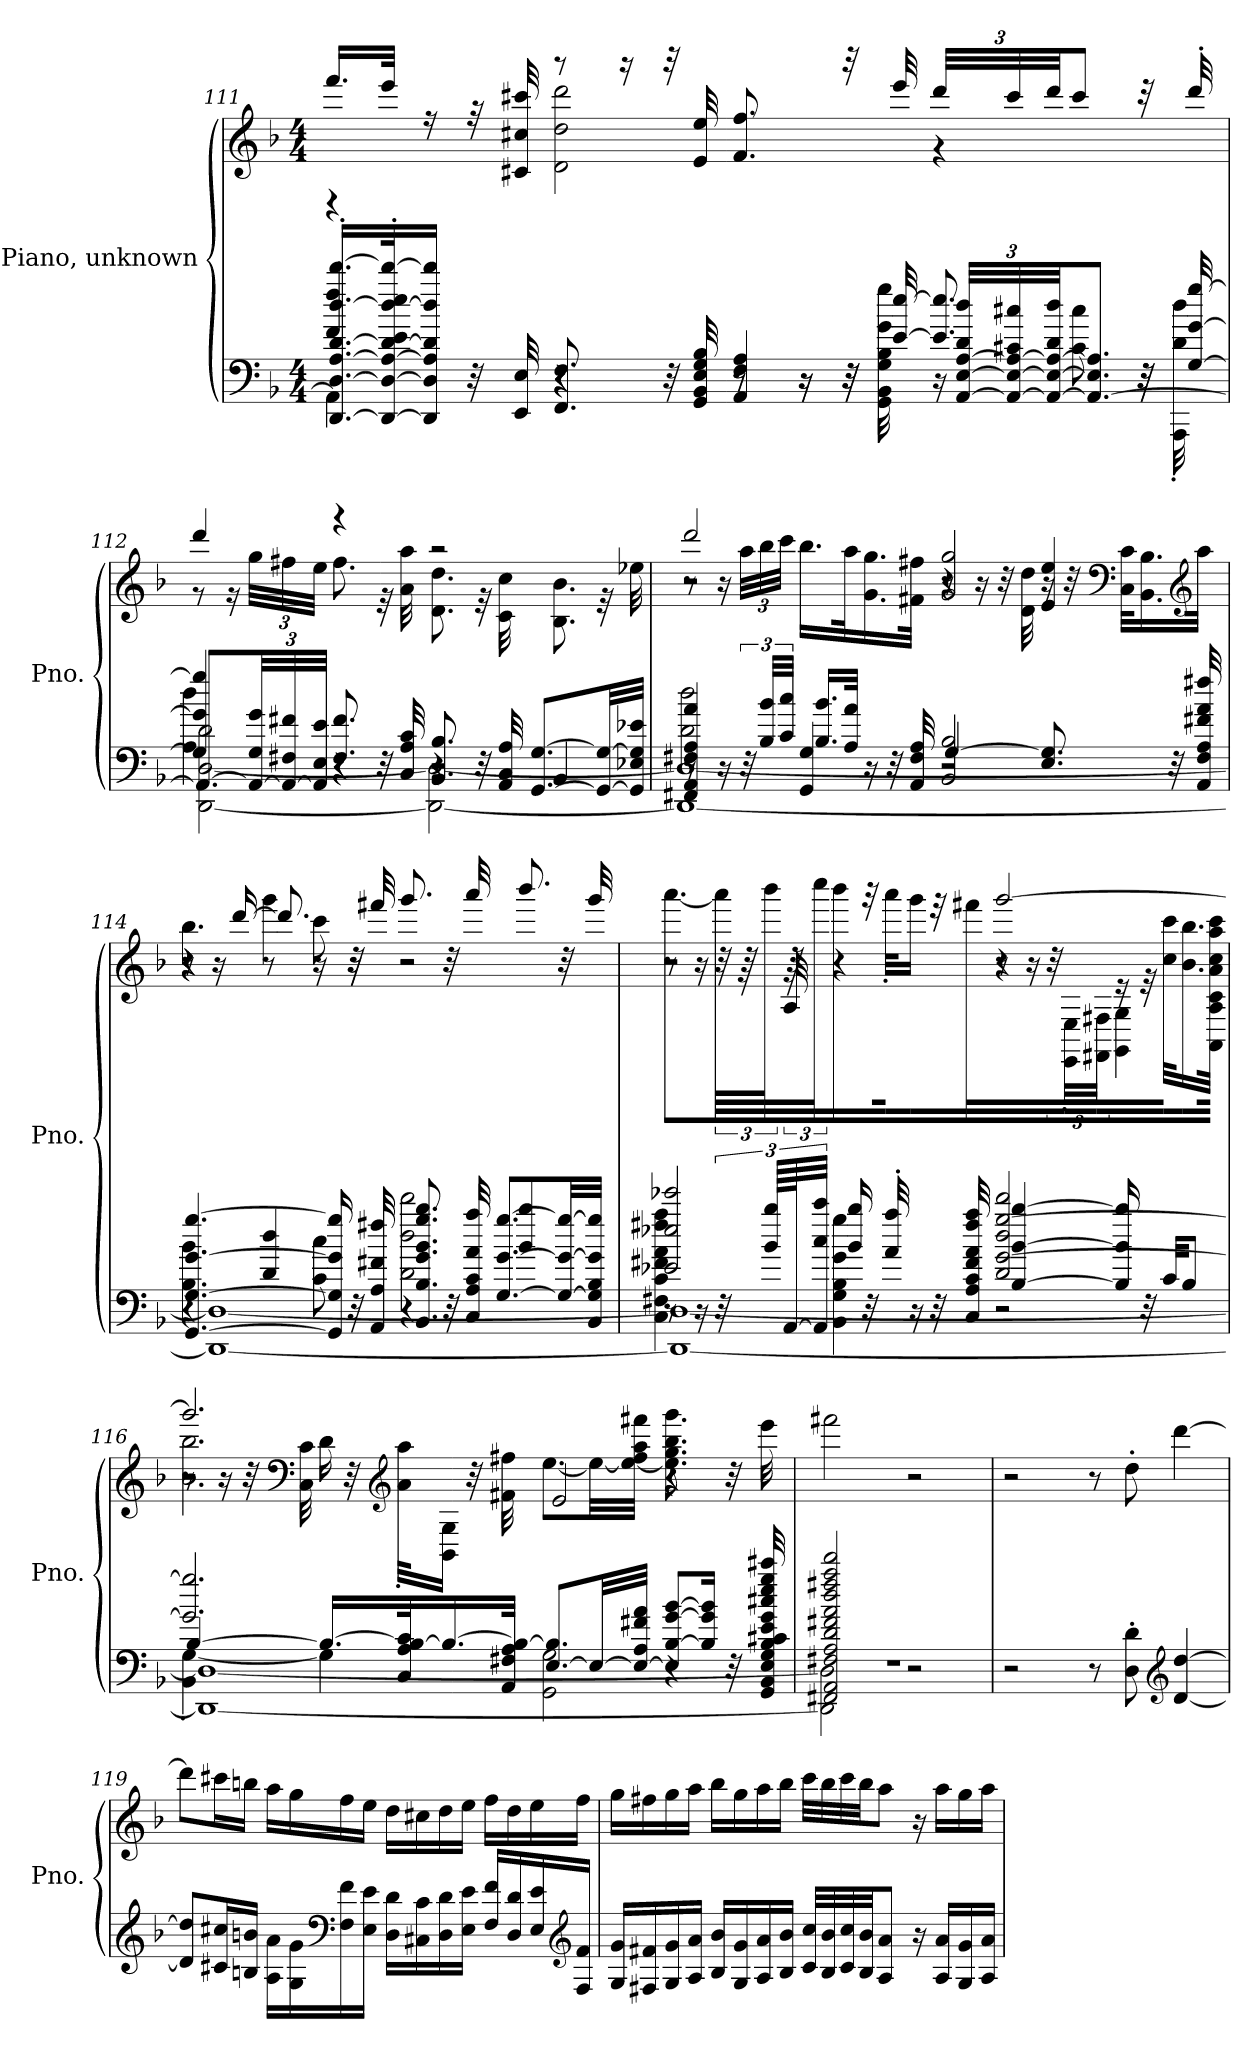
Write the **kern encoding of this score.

**kern	**kern
*part1	*part1
*staff2	*staff1
*I"Piano, unknown	*
*I'Pno.	*
!!LO:LB:g=z
*clefF4	*clefG2
*k[b-]	*k[b-]
*M4/4	*M4/4
=111	=111
*^	*^
*	*^	*	*
4f/' 4ff/'	4AA\]	[16.DD/' [16.D/' [16.A/' [16.d/' [16.dd/' [16.ddd/'LL	16.fff/LL	4r
.	.	32DD/_' 32D/_' 32A/_' 32d/_' 32e/' 32dd/_' 32ee/' 32ddd/_'K	32eee/JJk	.
.	.	16DD/] 16D/] 16A/] 16d/] 16dd/] 16ddd/]JJ	16r	.
.	.	32r	32r	.
.	.	32EE/ 32E/	32c#X/ 32cc#X/ 32ccc#X/	.
4r	4r	8.FF/ 8.F/	8r	2d\ 2dd\ 2ddd\
.	.	.	16r	.
.	.	32r	32r	.
.	.	32GG/ 32BB-/ 32E/ 32G/ 32B-/	32e/ 32ee/	.
8r	8r	4AA/ 4F/ 4A/	8.f/ 8.ff/	.
16r	16r	.	.	.
32r	32r	.	32r	.
[32e/ [32ee/	32GG\ 32BB-\ 32G\ 32B-\ 32g\ 32gg\	.	32eee/	.
*	*	*Xbrackettup	*Xbrackettup	*
8.e/] 8.ee/]	16r	[48AA/ [48E/ [48A/ 48d/ 48dd/LLL	48ddd/LLL	4r
.	.	48AA/_ 48E/_ 48A/_ 48c#X/ 48cc#X/	48ccc#/	.
.	.	48AA/_ 48E/_ 48A/_ 48d/ 48dd/JJ	48ddd/JJ	.
.	8c#\ 8cc#\	8.AA/_ 8.E/] 8.A/]J	8ccc#/J	.
32r	32r	.	32r	.
[32G/ [32g/ [32gg/	32AAA\' 32d\' 32dd\'	.	32ddd'/	.
!!LO:LB:g=z	!!
=112	=112	=112	=112	=112
*	*	*^	*	*
4G/] 4g/] 4gg/]	4A\ 4dd\	8.AA/L_	[2DD\ [2D\ 2d\	4ddd/	8r
.	.	.	.	.	16r
.	.	48AA/_ 48G/ 48g/LL	.	.	48gg\LLL
.	.	48AA/_ 48F#X/ 48f#X/	.	.	48ff#X\
.	.	48AA/] 48E/ 48e/JJJ	.	.	48ee\JJJ
4r	4r	8.F#/ 8.f#/	.	4r	8.ff#\
.	.	32r	.	.	32r
.	.	32C/ 32A/ 32c/	.	.	32a\ 32aa\
4r	2r	8.BB-/ 8.B-/	2DD\_ 2D\_	2r	8.d\ 8.dd\
.	.	32r	.	.	32r
.	.	32AA/ 32C/ 32A/	.	.	32c\ 32cc\
4BB-/	.	[8.GG/ [8.G/L	.	.	8.B-\ 8.b-\
.	.	32GG/_ 32G/_LL	.	.	32r
.	.	32GG/] 32E-X/ 32G/] 32e-X/JJJ	.	.	32ee-X\
!!LO:LB:g=z
=113	=113	=113	=113	=113	=113
*	*	*	*	*	*^
4FF#X/ 4AA/ 4F#X/ 4A/ 4a/	2d\ 2dd\	8r	1DD_ 1D_	2ddd/	8r	2r
.	.	16r	.	.	16r	.
*	*	*brackettup	*	*	*	*
.	.	48r	.	.	48aa\LLL	.
.	.	48B-/ 48b-/LLL	.	.	48bb-\	.
.	.	48c/ 48cc/JJJ	.	.	48ccc\JJJ	.
4GG/ 4G/	.	16.B-/ 16.b-/LL	.	.	16.bb-\LL	.
.	.	32A/ 32a/JJk	.	.	32aa\K	.
.	.	16r	.	.	16.g\ 16.gg\	.
.	.	32r	.	.	.	.
.	.	32AA/ 32F#/ 32A/	.	.	32f#X\ 32ff#X\JJk	.
2BB-/ 2B-/	2r	[4G/	.	2g/ 2gg/	8r	4r
.	.	.	.	.	16r	.
.	.	.	.	.	32r	.
.	.	.	.	.	32d\ 32dd\	.
.	.	8.E/ 8.G/]	.	.	16r	4e/ 4ee/
.	.	.	.	.	32r	.
*	*	*	*	*clefF4	*	*
.	.	.	.	.	32C\ 32c\KLL	.
.	.	.	.	.	16.BB-\ 16.B-\	.
.	.	32r	.	.	.	.
*	*	*	*	*clefG2	*	*
.	.	32AA/ 32F#/ 32A/ 32f#X/ 32a/ 32ff#X/	.	.	32aa\JJk	.
!!LO:LB:g=z
=114	=114	=114	=114	=114	=114	=114
*	*	*	*	*	*	*^
4r	4.B-\ 4.b-\	[4.GG/ [4.G/ [4.g/ [4.gg/	1DD_ 1D_	4r	4r	8r	4.bb-\
.	.	.	.	.	.	16r	.
.	.	.	.	.	.	[16ddd/	.
4d/ 4dd/	.	.	.	8r	4ggg\	8.ddd/]	.
.	8c\ 8cc\	16GG/] 16G/] 16g/] 16gg/]	.	16r	.	.	8ccc\
.	.	32r	.	32r	.	16r	.
.	.	32AA/ 32A/ 32f#X/ 32ff#X/	.	32fff#X/	.	.	.
4r	2d\ 2dd\ 2ddd\	8.BB-/ 8.B-/ 8.g/ 8.b-/ 8.gg/ 8.bb-/	.	8.ggg/	2r	2r	2r
.	.	32r	.	32r	.	.	.
.	.	32C/ 32A/ 32c/ 32a/ 32aa/	.	32aaa/	.	.	.
4b-/ 4bb-/	.	[8.G/ [8.g/ [8.gg/L	.	8.bbb-/	.	.	.
.	.	32G/_ 32g/_ 32gg/_LL	.	32r	.	.	.
.	.	32BB-/ 32G/] 32B-/ 32g/] 32gg/]JJJ	.	32ggg/	.	.	.
*	*	*	*	*	*	*v	*v
!!LO:PB:g=z
=115	=115	=115	=115	=115	=115	=115
2e-X/ 2ee-X/ 2eee-X/	4C\ 4F#X\ 4c\ 4f#X\ 4a\ 4ff#X\ 4aa\	8r	1DD_ 1D_	8r	[8.aaa\L	2r
.	.	16r	.	16r	.	.
*	*	*	*	*	*brackettup	*
.	.	48r	.	32r	96aaa\Jkkk]	.
.	.	.	.	.	96r	.
.	.	96b-/ 96bb-/LLLL	.	.	96bbb-\	.
*	*	*Xbrackettup	*	*	*	*
.	.	[96AA/J	.	32A/	96r	.
.	.	48AA/] 48cc/ 48ccc/JJJ	.	.	48cccc\	.
.	4BB-\ 4G\ 4B-\ 4g\ 4gg\	16b-/ 16bb-/	.	4r	16bbb-\	.
.	.	32r	.	.	32r	.
.	.	32a/' 32aa/'	.	.	32aaa'\KLL	.
.	.	16r	.	.	16ggg\JJ	.
.	.	32r	.	.	32r	.
.	.	32C/ 32A/ 32c/ 32f#/ 32a/ 32ff#/ 32aa/	.	.	32fff#X\	.
2d/ [2g/ 2dd/ [2gg/ 2ddd/	2r	[4B-/ [4b-/ [4bb-/	.	[2ggg/	8r	4r
.	.	.	.	.	16r	.
.	.	.	.	.	48r	.
.	.	.	.	.	48EE\' 48E\'LLL	.
.	.	.	.	.	48FF#X\ 48F#X\JJJ	.
.	.	16B-/] 16b-/] 16bb-/]	.	.	16r	4GG\ 4G\
.	.	32r	.	.	32r	.
.	.	32c/KKL	.	.	32cc\ 32ccc\KLL	.
.	.	8B-/J	.	.	16.b-\ 16.bb-\	.
.	.	.	.	.	32AA\ 32A\ 32c\ 32a\ 32cc\ 32aa\ 32ccc\JJk	.
!!LO:LB:g=z
=116	=116	=116	=116	=116	=116	=116
*	*	*	*	*	*	*^
2.g/] 2.gg/]	4BB-\' [4G\'	[4B-/	1DD_ 1D_	2.ggg/]	8r	2r	2.b-\ 2.bb-\
.	.	.	.	.	16r	.	.
.	.	.	.	.	32r	.	.
*	*	*	*	*clefF4	*	*	*
.	.	.	.	.	32C\ 32c\	.	.
.	4G\]	16.B-/LL_	.	.	16d\	.	.
.	.	.	.	.	32r	.	.
*	*	*	*	*clefG2	*	*	*
.	.	32C/ 32A/ 32B-/_ 32c/K	.	.	32a\' 32aa\'KLL	.	.
.	.	16.B-/_	.	.	16BB-\ 16G\JJ	.	.
.	.	.	.	.	32r	.	.
.	.	32AA/ 32F#X/ 32A/ 32B-/_JJk	.	.	32f#X\ 32ff#X\	.	.
.	2GG\ 2G\	[8.E/ 8.B-/]L	.	.	[8.ee\L	2e/	.
.	.	32E/LL_	.	.	32ee\LL_	.	.
.	.	32E/_ 32A/ 32f#X/ 32a/JJJ	.	.	32ee\_ 32ff#\ 32aa\ 32fff#X\JJJ	.	.
4r	.	8E/] [8B-/ [8g/ [8b-/L	.	4r	8.ee\] 8.gg\ 8.bb-\ 8.ggg\	.	4r
.	.	16B-/] 16g/] 16b-/]Jk	.	.	.	.	.
.	.	32r	.	.	32r	.	.
.	.	32GG/ 32BB-/ 32E/ 32G/ 32B-/ 32c#X/ 32e/ 32g/ 32cc#X/ 32ee/ 32gg/ 32ccc#X/	.	.	32eee\	.	.
*	*	*v	*v	*	*	*	*
*	*	*	*v	*v	*v	*v
=117	=117	=117	=117
1r	2FF#X/ 2AA/ 2F#X/ 2A/ 2d/ 2f#X/ 2a/ 2dd/ 2ff#X/ 2aa/ 2ddd/	2DD\] 2D\]	2fff#X\
.	2r	2r	2r
*v	*v	*v	*
=118	=118
2r	2r
8r	8r
8D\' 8d\'	8dd'\
*clefG2	*
[4d/ [4dd/	[4ddd\
!!LO:LB:g=z
=119	=119
8d/] 8dd/]L	8ddd\L]
16c#X/ 16cc#X/L	16ccc#X\L
16Bn/ 16bn/JJ	16bbn\JJ
16A\ 16a\LL	16aa\LL
16G\ 16g\	16gg\
*clefF4	*
16F\ 16f\	16ff\
16E\ 16e\JJ	16ee\JJ
16D\ 16d\LL	16dd\LL
16C#X\ 16c#\	16cc#X\
16D\ 16d\	16dd\
16E\ 16e\JJ	16ee\JJ
16F/ 16f/LL	16ff\LL
16D/ 16d/	16dd\
16E/ 16e/	16ee\
*clefG2	*
16F/ 16f/JJ	16ff\JJ
!!LO:LB:g=z
=120	=120
16G/ 16g/LL	16gg\LL
16F#X/ 16f#X/	16ff#X\
16G/ 16g/	16gg\
16A/ 16a/JJ	16aa\JJ
16B-/ 16b-/LL	16bb-\LL
16G/ 16g/	16gg\
16A/ 16a/	16aa\
16B-/ 16b-/JJ	16bb-\JJ
32c/ 32cc/LLL	32ccc\LLL
32B-/ 32b-/	32bb-\
32c/ 32cc/	32ccc\
32B-/ 32b-/JJ	32bb-\JJ
8A/ 8a/J	8aa\J
16r	16r
16A/ 16a/LL	16aa\LL
16G/ 16g/	16gg\
16A/ 16a/JJ	16aa\JJ
=	=
*-	*-
